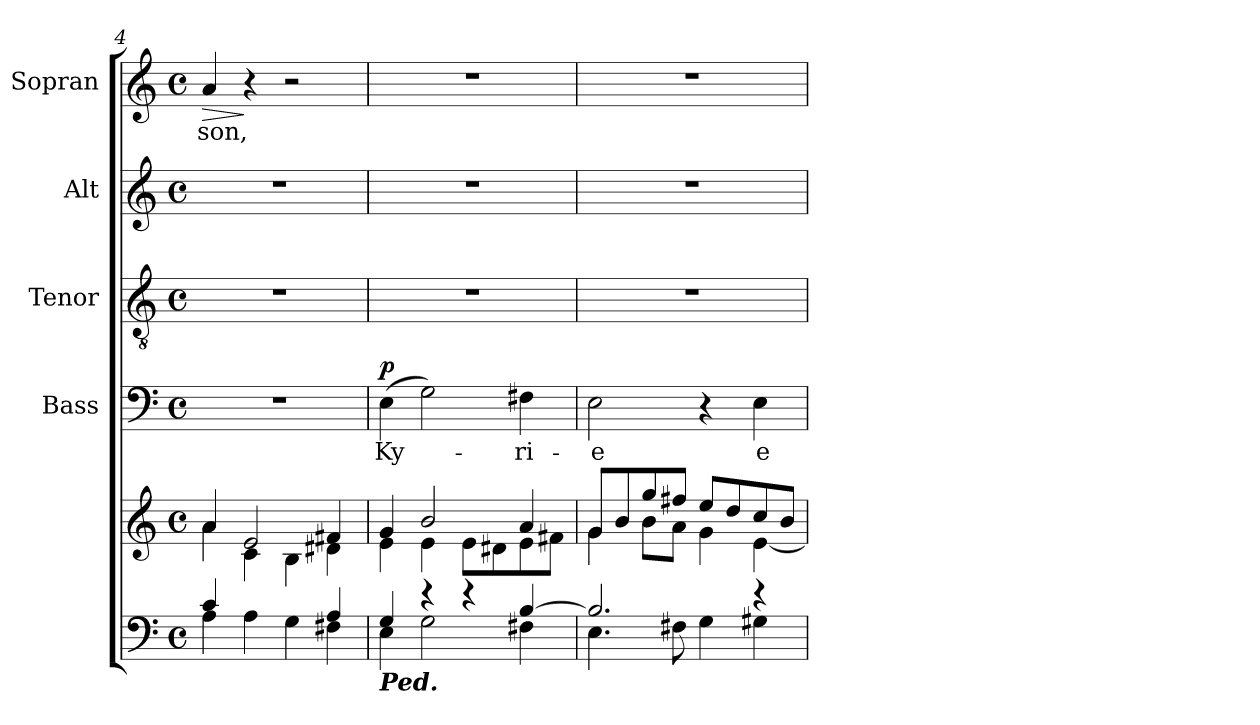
**kern	**kern	**kern	**text	**dynam	**kern	**kern	**kern	**text	**dynam
*part5	*part5	*part4	*part4	*part4	*part3	*part2	*part1	*part1	*part1
*staff6	*staff5	*staff4	*staff4	*staff4	*staff3	*staff2	*staff1	*staff1	*staff1
*	*	*I"Bass	*	*	*I"Tenor	*I"Alt	*I"Sopran	*	*
*	*	*I'B.	*	*	*I'T.	*I'A.	*I'S.	*	*
*clefF4	*clefG2	*clefF4	*	*	*clefGv2	*clefG2	*clefG2	*	*
*k[]	*k[]	*k[]	*	*	*k[]	*k[]	*k[]	*	*
*C:	*C:	*C:	*	*	*C:	*C:	*C:	*	*
*M4/4	*M4/4	*M4/4	*	*	*M4/4	*M4/4	*M4/4	*	*
*met(c)	*met(c)	*met(c)	*	*	*met(c)	*met(c)	*met(c)	*	*
=4	=4	=4	=4	=4	=4	=4	=4	=4	=4
*^	*^	*	*	*	*	*	*	*	*
!	!	!	!	!	!	!	!	!	!	!LO:LY:b	!LO:HP:b
4c/	4A\	4a/	4a\	1r	.	.	1r	1r	4a/	-son,	>
2ryy	4A\	2e/	4c\	.	.	.	.	.	4r	.	]
.	4G\	.	4B\	.	.	.	.	.	2r	.	.
4A/	4F#X\	4f#X/	4d#X\	.	.	.	.	.	.	.	.
=5	=5	=5	=5	=5	=5	=5	=5	=5	=5	=5	=5
!LO:TX:b:Bi:t=Ped.	!	!	!	!	!	!	!	!	!	!	!
!	!	!	!	!	!LO:LY:b	!LO:DY:a	!	!	!	!	!
4G/	4E\	4g/	4e\	(>4E\	Ky-	p	1r	1r	1r	.	.
4re	2G\	2b/	4e\	2G\)	.	.	.	.	.	.	.
4re	.	.	8e\L	.	.	.	.	.	.	.	.
.	.	.	8d#X\	.	.	.	.	.	.	.	.
!	!	!	!	!	!LO:LY:b	!	!	!	!	!	!
[>4B/	4F#X\	4a/	8e\	4F#X\	-ri-	.	.	.	.	.	.
.	.	.	8f#X\J	.	.	.	.	.	.	.	.
!!LO:LB:g=z
=6	=6	=6	=6	=6	=6	=6	=6	=6	=6	=6	=6
!	!	!	!	!	!LO:LY:b	!	!	!	!	!	!
2.B/]	4.E\	8g/L	4g\	2E\	-e	.	1r	1r	1r	.	.
.	.	8b/	.	.	.	.	.	.	.	.	.
.	.	8gg/	8b\L	.	.	.	.	.	.	.	.
.	8F#X\	8ff#X/J	8a\J	.	.	.	.	.	.	.	.
.	4G\	8ee/L	4g\	4r	.	.	.	.	.	.	.
.	.	8dd/	.	.	.	.	.	.	.	.	.
!	!	!	!	!	!LO:LY:b	!	!	!	!	!	!
4re	4G#X\	8cc/	[<4e\	4E\	e-	.	.	.	.	.	.
.	.	8b/J	.	.	.	.	.	.	.	.	.
*v	*v	*	*	*	*	*	*	*	*	*	*
*	*v	*v	*	*	*	*	*	*	*	*
=	=	=	=	=	=	=	=	=	=
*-	*-	*-	*-	*-	*-	*-	*-	*-	*-
